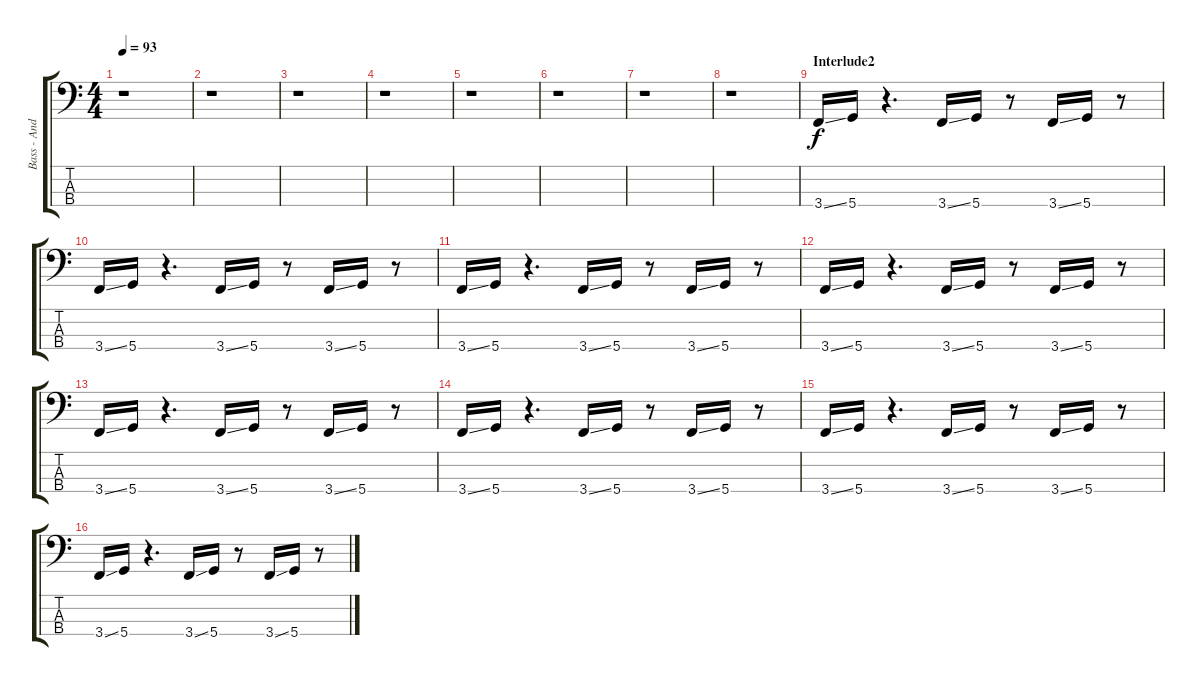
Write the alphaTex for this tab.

\track ("Bass - André Skaug" "Bass - And") {instrument electricbassfinger}
\staff {score tabs}
\tuning (G2 D2 A1 D1) {hide}
\ts (4 4)
\tempo 93
\clef f4
\ks c
r.1{dy f} |
r.1 |
r.1 |
r.1 |
r.1 |
r.1 |
r.1 |
r.1 |
\section ("" "Interlude2")
3.4{ss}.16 5.4.16 r.4{d} 3.4{ss}.16 5.4.16 r.8 3.4{ss}.16 5.4.16 r.8 |
3.4{ss}.16 5.4.16 r.4{d} 3.4{ss}.16 5.4.16 r.8 3.4{ss}.16 5.4.16 r.8 |
3.4{ss}.16 5.4.16 r.4{d} 3.4{ss}.16 5.4.16 r.8 3.4{ss}.16 5.4.16 r.8 |
3.4{ss}.16 5.4.16 r.4{d} 3.4{ss}.16 5.4.16 r.8 3.4{ss}.16 5.4.16 r.8 |
3.4{ss}.16 5.4.16 r.4{d} 3.4{ss}.16 5.4.16 r.8 3.4{ss}.16 5.4.16 r.8 |
3.4{ss}.16 5.4.16 r.4{d} 3.4{ss}.16 5.4.16 r.8 3.4{ss}.16 5.4.16 r.8 |
3.4{ss}.16 5.4.16 r.4{d} 3.4{ss}.16 5.4.16 r.8 3.4{ss}.16 5.4.16 r.8 |
3.4{ss}.16 5.4.16 r.4{d} 3.4{ss}.16 5.4.16 r.8 3.4{ss}.16 5.4.16 r.8
